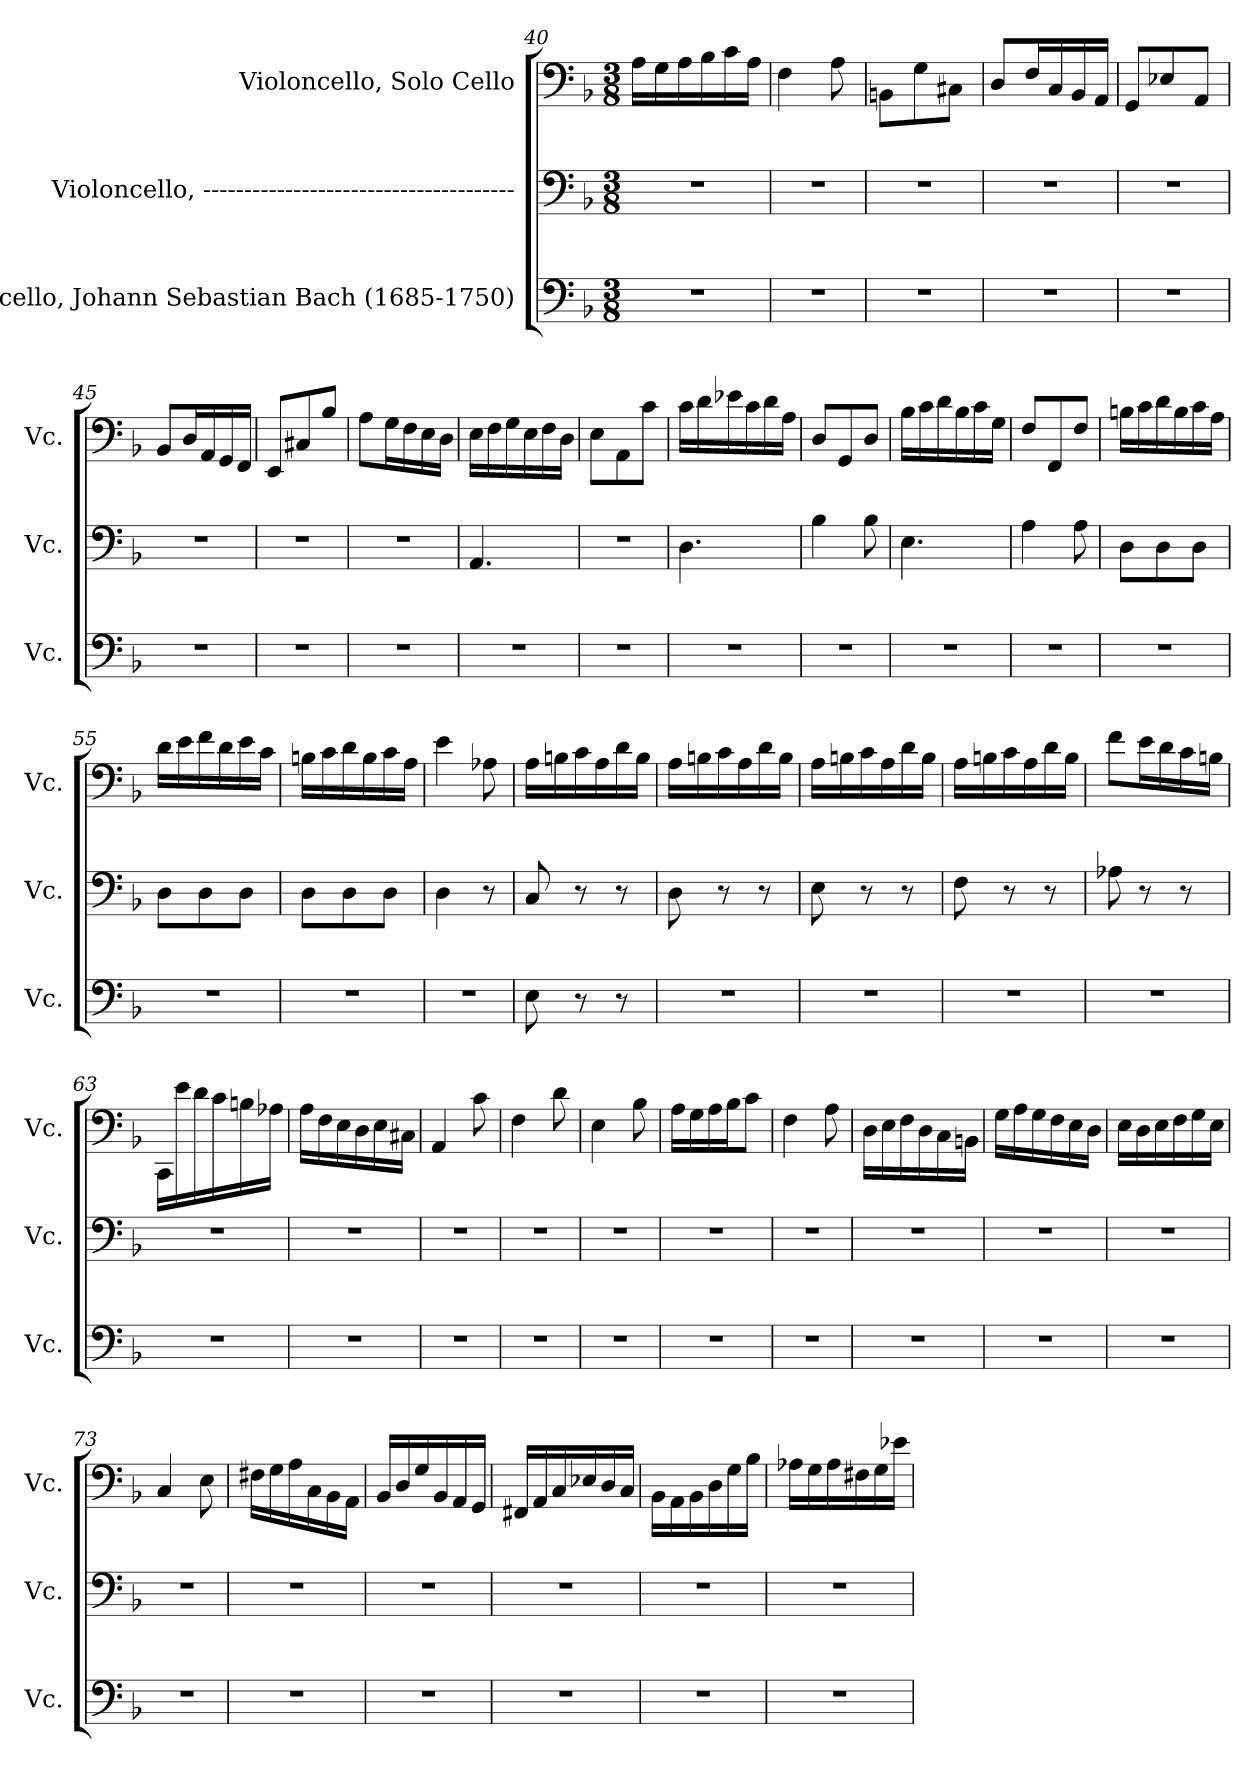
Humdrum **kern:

**kern	**kern	**kern
*part3	*part2	*part1
*staff3	*staff2	*staff1
*I"Violoncello, Johann Sebastian Bach  (1685-1750)	*I"Violoncello, --------------------------------------	*I"Violoncello, Solo Cello
*I'Vc.	*I'Vc.	*I'Vc.
*clefF4	*clefF4	*clefF4
*k[b-]	*k[b-]	*k[b-]
*M3/8	*M3/8	*M3/8
=40	=40	=40
4.r	4.r	16A\LL
.	.	16G\
.	.	16A\
.	.	16B-\
.	.	16c\
.	.	16A\JJ
=41	=41	=41
4.r	4.r	4F\
.	.	8A\
=42	=42	=42
4.r	4.r	8BBn\L
.	.	8G\
.	.	8C#X\J
=43	=43	=43
4.r	4.r	8D/L
.	.	16F/L
.	.	16C/
.	.	16BB-/
.	.	16AA/JJ
=44	=44	=44
4.r	4.r	8GG/L
.	.	8E-X/
.	.	8AA/J
=45	=45	=45
4.r	4.r	8BB-/L
.	.	16D/L
.	.	16AA/
.	.	16GG/
.	.	16FF/JJ
!!LO:LB:g=z
=46	=46	=46
4.r	4.r	8EE/L
.	.	8C#X/
.	.	8B-/J
=47	=47	=47
4.r	4.r	8A\L
.	.	16G\L
.	.	16F\
.	.	16E\
.	.	16D\JJ
=48	=48	=48
4.r	4.AA/	16E\LL
.	.	16F\
.	.	16G\
.	.	16E\
.	.	16F\
.	.	16D\JJ
=49	=49	=49
4.r	4.r	8E\L
.	.	8AA\
.	.	8c\J
=50	=50	=50
4.r	4.D\	16c\LL
.	.	16d\
.	.	16e-X\
.	.	16c\
.	.	16d\
.	.	16A\JJ
=51	=51	=51
4.r	4B-\	8D/L
.	.	8GG/
.	8B-\	8D/J
=52	=52	=52
4.r	4.E\	16B-\LL
.	.	16c\
.	.	16d\
.	.	16B-\
.	.	16c\
.	.	16G\JJ
=53	=53	=53
4.r	4A\	8F/L
.	.	8FF/
.	8A\	8F/J
!!LO:LB:g=z
=54	=54	=54
4.r	8D\L	16Bn\LL
.	.	16c\
.	8D\	16d\
.	.	16B\
.	8D\J	16c\
.	.	16A\JJ
=55	=55	=55
4.r	8D\L	16d\LL
.	.	16e\
.	8D\	16f\
.	.	16d\
.	8D\J	16e\
.	.	16c\JJ
=56	=56	=56
4.r	8D\L	16Bn\LL
.	.	16c\
.	8D\	16d\
.	.	16B\
.	8D\J	16c\
.	.	16A\JJ
=57	=57	=57
4.r	4D\	4e\
.	8r	8A-X\
=58	=58	=58
8E\	8C/	16A\LL
.	.	16Bn\
8r	8r	16c\
.	.	16A\
8r	8r	16d\
.	.	16B\JJ
=59	=59	=59
4.r	8D\	16A\LL
.	.	16Bn\
.	8r	16c\
.	.	16A\
.	8r	16d\
.	.	16B\JJ
!!LO:PB:g=z
=60	=60	=60
4.r	8E\	16A\LL
.	.	16Bn\
.	8r	16c\
.	.	16A\
.	8r	16d\
.	.	16B\JJ
=61	=61	=61
4.r	8F\	16A\LL
.	.	16Bn\
.	8r	16c\
.	.	16A\
.	8r	16d\
.	.	16B\JJ
=62	=62	=62
4.r	8A-X\	8f\L
.	8r	16e\L
.	.	16d\
.	8r	16c\
.	.	16Bn\JJ
=63	=63	=63
4.r	4.r	16CC\LL
.	.	16e\
.	.	16d\
.	.	16c\
.	.	16Bn\
.	.	16A-X\JJ
=64	=64	=64
4.r	4.r	16A\LL
.	.	16F\
.	.	16E\
.	.	16D\
.	.	16E\
.	.	16C#X\JJ
=65	=65	=65
4.r	4.r	4AA/
.	.	8c\
=66	=66	=66
4.r	4.r	4F\
.	.	8d\
!!LO:LB:g=z
=67	=67	=67
4.r	4.r	4E\
.	.	8B-\
=68	=68	=68
4.r	4.r	16A\LL
.	.	16G\
.	.	16A\
.	.	16B-\J
.	.	8c\J
=69	=69	=69
4.r	4.r	4F\
.	.	8A\
=70	=70	=70
4.r	4.r	16D\LL
.	.	16E\
.	.	16F\
.	.	16D\
.	.	16C\
.	.	16BBn\JJ
=71	=71	=71
4.r	4.r	16G\LL
.	.	16A\
.	.	16G\
.	.	16F\
.	.	16E\
.	.	16D\JJ
=72	=72	=72
4.r	4.r	16E\LL
.	.	16D\
.	.	16E\
.	.	16F\
.	.	16G\
.	.	16E\JJ
=73	=73	=73
4.r	4.r	4C/
.	.	8E\
=74	=74	=74
4.r	4.r	16F#X\LL
.	.	16G\
.	.	16A\
.	.	16C\
.	.	16BB-\
.	.	16AA\JJ
!!LO:LB:g=z
=75	=75	=75
4.r	4.r	16BB-/LL
.	.	16D/
.	.	16G/
.	.	16BB-/
.	.	16AA/
.	.	16GG/JJ
=76	=76	=76
4.r	4.r	16FF#X/LL
.	.	16AA/
.	.	16C/
.	.	16E-X/
.	.	16D/
.	.	16C/JJ
=77	=77	=77
4.r	4.r	16BB-\LL
.	.	16AA\
.	.	16BB-\
.	.	16D\
.	.	16G\
.	.	16B-\JJ
=78	=78	=78
4.r	4.r	16A-X\LL
.	.	16G\
.	.	16A-\
.	.	16F#X\
.	.	16G\
.	.	16e-X\JJ
=	=	=
*-	*-	*-
